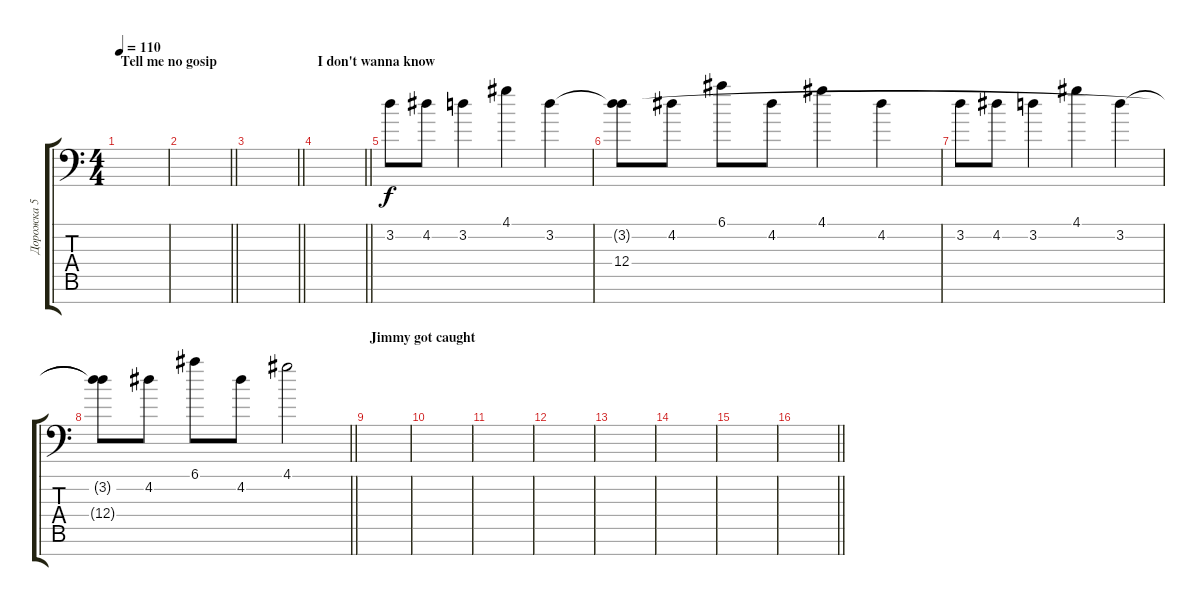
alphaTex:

\track ("Дорожка 5" "Дорожка 5") {instrument distortionguitar}
\staff {score tabs}
\tuning (E4 B3 Gb3 D3 A2 E2 A1) {hide}
\ts (4 4)
\section ("" "Tell me no gosip")
\tempo 110
\clef f4
\ks c
|
\barLineRight lightlight
|
\barLineRight lightlight
|
\section ("" "I don't wanna know")
\barLineRight lightlight
|
3.2.8 4.2.8 3.2.4 4.1.4 3.2.4 |
(3.2{t} 12.4).8 4.2.8 6.1.8 4.2.8 4.1.4 4.2.4 |
3.2.8 4.2.8 3.2.4 4.1.4 3.2.4 |
\barLineRight lightlight
(3.2{t} 12.4{t}).8 4.2.8 6.1.8 4.2.8 4.1.2 |
\section ("" "Jimmy got caught")
|
|
|
|
|
|
|
\barLineRight lightlight
